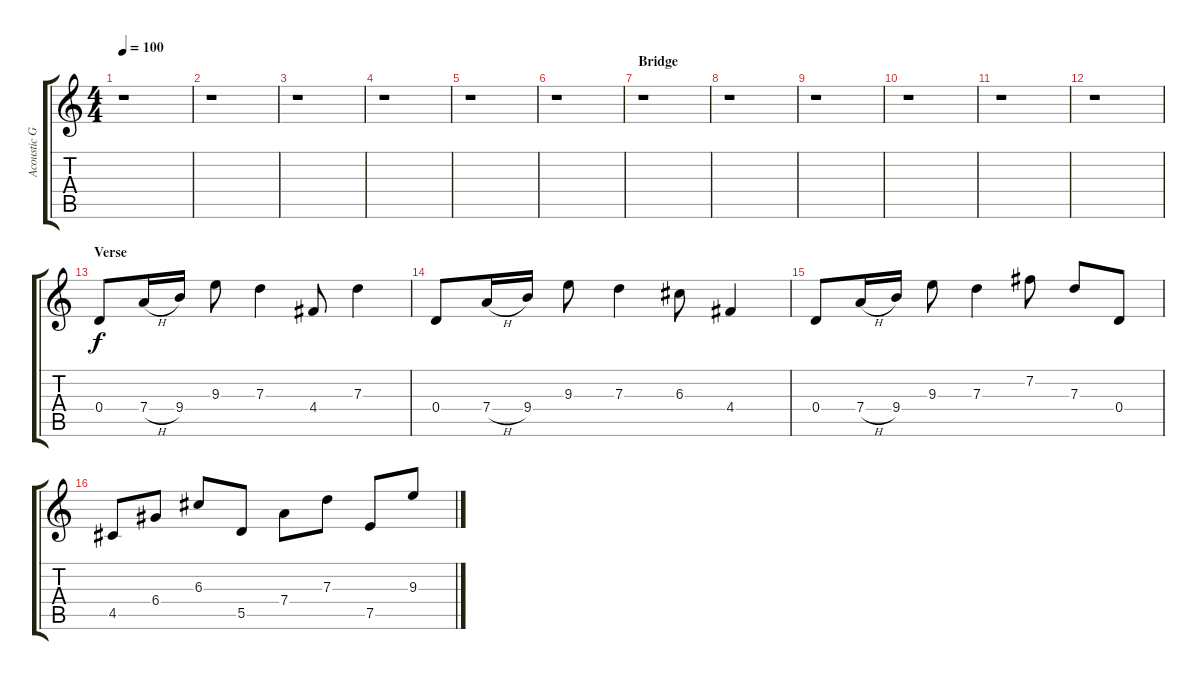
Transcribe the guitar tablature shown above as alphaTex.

\track ("Acoustic Guitar" "Acoustic G") {instrument acousticguitarsteel}
\staff {score tabs}
\tuning (E4 B3 G3 D3 A2 E2) {hide}
\ts (4 4)
\tempo 100
\clef g2
\ks c
r.1{dy f} |
r.1 |
r.1 |
r.1 |
r.1 |
r.1 |
\section ("" "Bridge")
r.1 |
r.1 |
r.1 |
r.1 |
r.1 |
r.1 |
\section ("" "Verse")
0.4.8 7.4{h}.16 9.4.16 9.3.8 7.3.4 4.4.8 7.3.4 |
0.4.8 7.4{h}.16 9.4.16 9.3.8 7.3.4 6.3.8 4.4.4 |
0.4.8 7.4{h}.16 9.4.16 9.3.8 7.3.4 7.2.8 7.3.8 0.4.8 |
4.5.8 6.4.8 6.3.8 5.5.8 7.4.8 7.3.8 7.5.8 9.3.8
